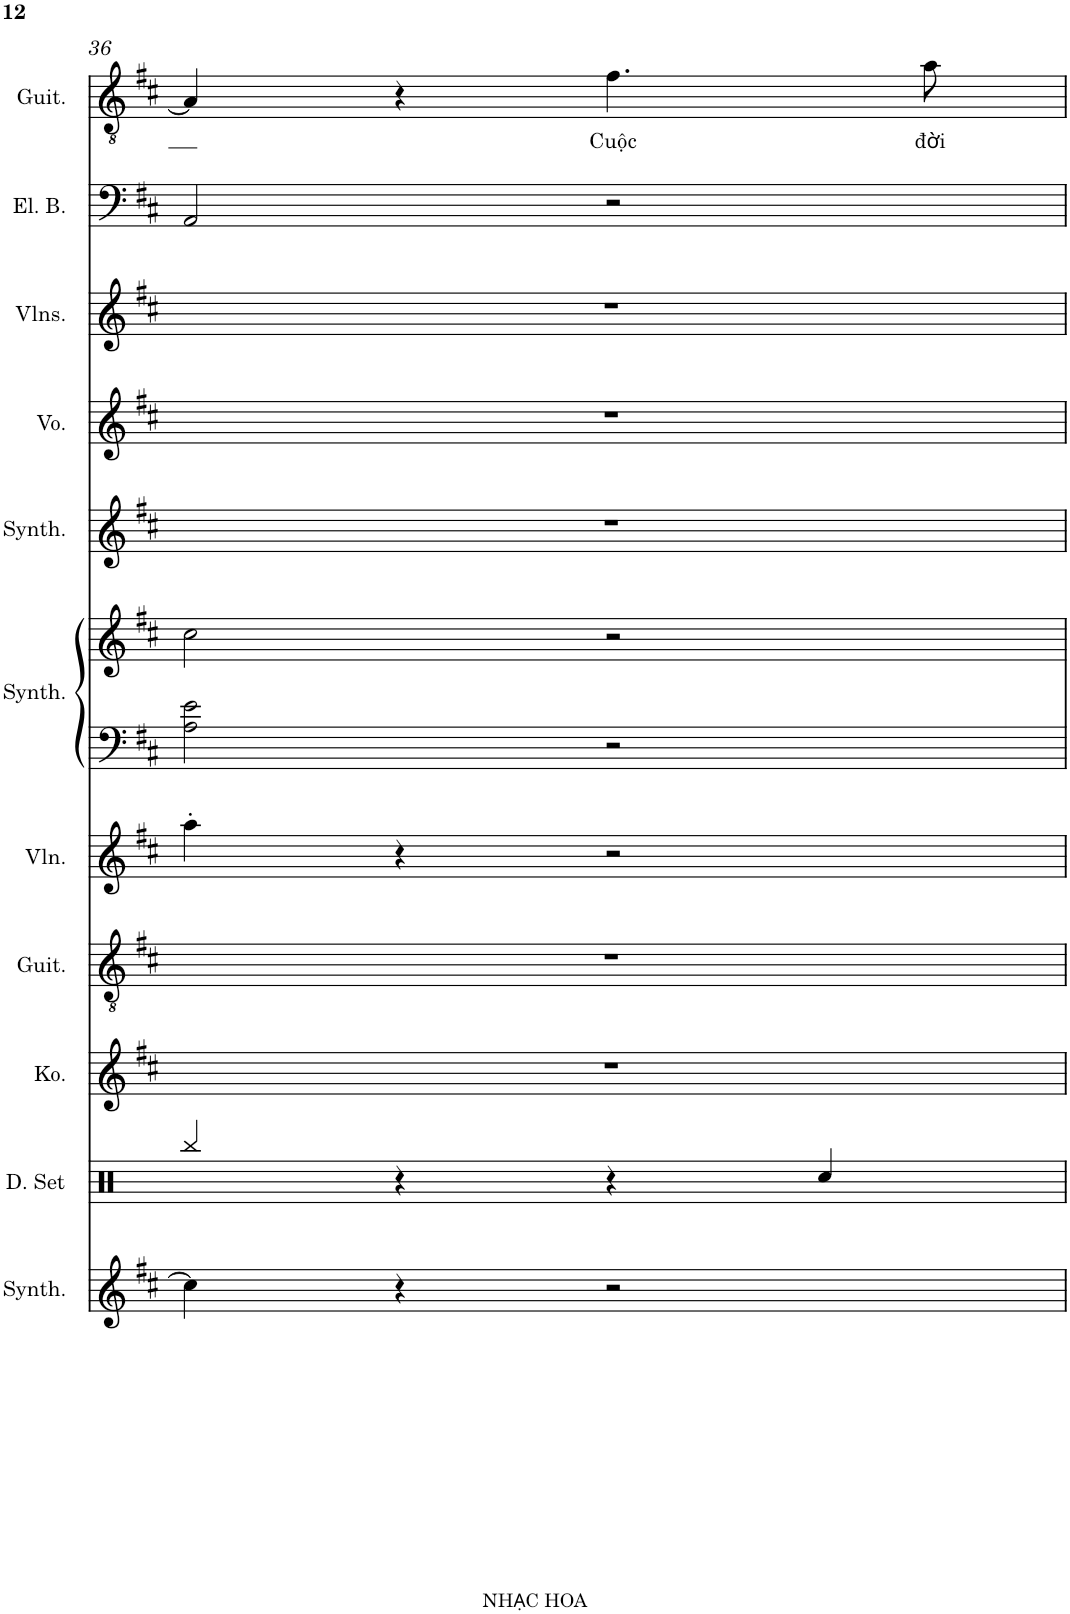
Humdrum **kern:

**kern	**kern	**kern	**kern	**kern	**kern	**kern	**kern	**kern	**kern	**kern	**kern	**text
*part11	*part10	*part9	*part8	*part7	*part6	*part6	*part5	*part4	*part3	*part2	*part1	*part1
*staff12	*staff11	*staff10	*staff9	*staff8	*staff7	*staff6	*staff5	*staff4	*staff3	*staff2	*staff1	*staff1
*I"Effect Synthesizer	*I"Drumset	*I"Koto	*I"Acoustic Guitar	*I"Violin	*I"Brass Synthesizer	*	*I"String Synthesizer	*I"Voice	*I"Violins	*I"Electric Bass	*I"Classical Guitar, BẾN THƯỢNG HẢI	*
*I'Synth.	*I'D. Set	*I'Ko.	*I'Guit.	*I'Vln.	*I'Synth.	*	*I'Synth.	*I'Vo.	*I'Vlns.	*I'El. B.	*I'Guit.	*
!!LO:PB:g=z
*clefG2	*clefX	*clefG2	*clefGv2	*clefG2	*clefF4	*clefG2	*clefG2	*clefG2	*clefG2	*clefF4	*clefGv2	*
*	*	*	*	*	*	*	*	*	*	*Trd7c12	*	*
*k[f#c#]	*k[]	*k[f#c#]	*k[f#c#]	*k[f#c#]	*k[f#c#]	*k[f#c#]	*k[f#c#]	*k[f#c#]	*k[f#c#]	*k[f#c#]	*k[f#c#]	*
*M4/4	*M4/4	*M4/4	*M4/4	*M4/4	*M4/4	*M4/4	*M4/4	*M4/4	*M4/4	*M4/4	*M4/4	*
=36	=36	=36	=36	=36	=36	=36	=36	=36	=36	=36	=36	=36
4cc#\]	4Rbb/	1r	1r	4aa'\	2A\ 2e\	2cc#\	1r	1r	1r	2AA/	4A/]	.
4r	4r	.	.	4r	.	.	.	.	.	.	4r	.
!	!	!	!	!	!	!	!	!	!	!	!	!LO:LY:b
2r	4r	.	.	2r	2r	2r	.	.	.	2r	4.f#\	Cuộc
.	4Rcc/	.	.	.	.	.	.	.	.	.	.	.
!	!	!	!	!	!	!	!	!	!	!	!	!LO:LY:b
.	.	.	.	.	.	.	.	.	.	.	8a\	đời
=	=	=	=	=	=	=	=	=	=	=	=	=
*-	*-	*-	*-	*-	*-	*-	*-	*-	*-	*-	*-	*-
